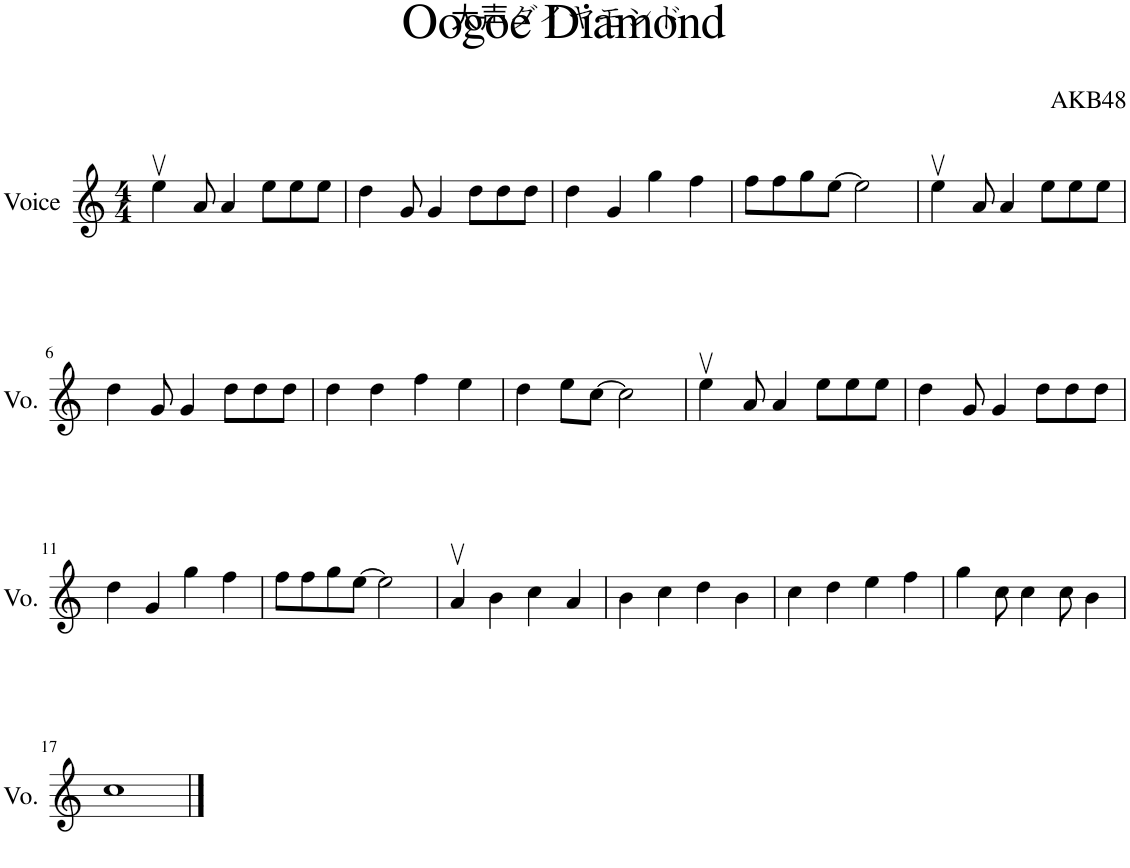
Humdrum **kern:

**kern
*part1
*staff1
*I"Voice
*I'Vo.
*clefG2
*k[]
*M4/4
=1
4eev\
8a/
4a/
8ee\L
8ee\
8ee\J
=2
4dd\
8g/
4g/
8dd\L
8dd\
8dd\J
=3
4dd\
4g/
4gg\
4ff\
=4
8ff\L
8ff\
8gg\
[8ee\J
2ee\]
=5
4eev\
8a/
4a/
8ee\L
8ee\
8ee\J
!!LO:LB:g=z
=6
4dd\
8g/
4g/
8dd\L
8dd\
8dd\J
=7
4dd\
4dd\
4ff\
4ee\
=8
4dd\
8ee\L
[8cc\J
2cc\]
=9
4eev\
8a/
4a/
8ee\L
8ee\
8ee\J
=10
4dd\
8g/
4g/
8dd\L
8dd\
8dd\J
!!LO:LB:g=z
=11
4dd\
4g/
4gg\
4ff\
=12
8ff\L
8ff\
8gg\
[8ee\J
2ee\]
=13
4av/
4b\
4cc\
4a/
=14
4b\
4cc\
4dd\
4b\
=15
4cc\
4dd\
4ee\
4ff\
=16
4gg\
8cc\
4cc\
8cc\
4b\
!!LO:LB:g=z
=17
1cc
==
*-
